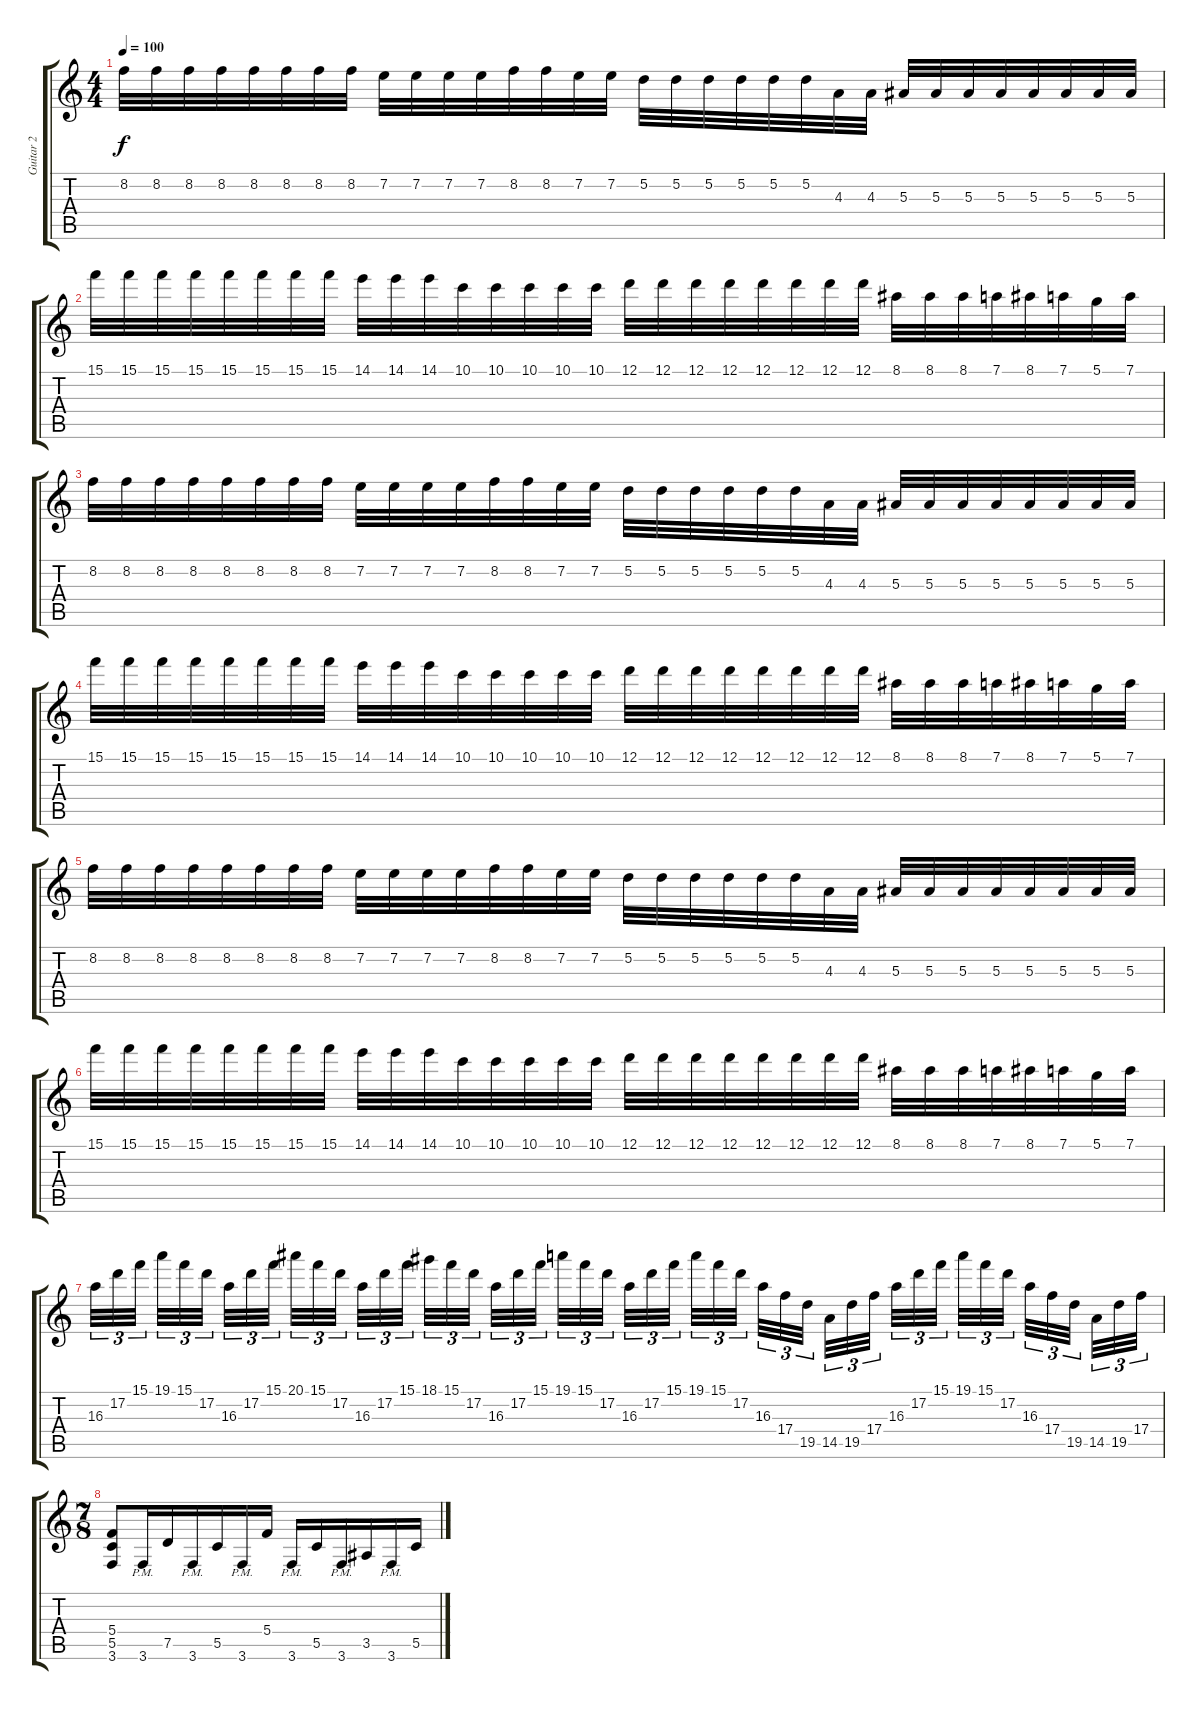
\track ("Guitar 2" "Guitar 2") {instrument distortionguitar}
\staff {score tabs}
\tuning (D4 A3 F3 C3 G2 D2) {hide}
\ts (4 4)
\tempo 100
\clef g2
\ks c
8.2.32{dy f} 8.2.32 8.2.32 8.2.32 8.2.32 8.2.32 8.2.32 8.2.32 7.2.32 7.2.32 7.2.32 7.2.32 8.2.32 8.2.32 7.2.32 7.2.32 5.2.32 5.2.32 5.2.32 5.2.32 5.2.32 5.2.32 4.3.32 4.3.32 5.3.32 5.3.32 5.3.32 5.3.32 5.3.32 5.3.32 5.3.32 5.3.32 |
15.1.32 15.1.32 15.1.32 15.1.32 15.1.32 15.1.32 15.1.32 15.1.32 14.1.32 14.1.32 14.1.32 10.1.32 10.1.32 10.1.32 10.1.32 10.1.32 12.1.32 12.1.32 12.1.32 12.1.32 12.1.32 12.1.32 12.1.32 12.1.32 8.1.32 8.1.32 8.1.32 7.1.32 8.1.32 7.1.32 5.1.32 7.1.32 |
8.2.32 8.2.32 8.2.32 8.2.32 8.2.32 8.2.32 8.2.32 8.2.32 7.2.32 7.2.32 7.2.32 7.2.32 8.2.32 8.2.32 7.2.32 7.2.32 5.2.32 5.2.32 5.2.32 5.2.32 5.2.32 5.2.32 4.3.32 4.3.32 5.3.32 5.3.32 5.3.32 5.3.32 5.3.32 5.3.32 5.3.32 5.3.32 |
15.1.32 15.1.32 15.1.32 15.1.32 15.1.32 15.1.32 15.1.32 15.1.32 14.1.32 14.1.32 14.1.32 10.1.32 10.1.32 10.1.32 10.1.32 10.1.32 12.1.32 12.1.32 12.1.32 12.1.32 12.1.32 12.1.32 12.1.32 12.1.32 8.1.32 8.1.32 8.1.32 7.1.32 8.1.32 7.1.32 5.1.32 7.1.32 |
8.2.32 8.2.32 8.2.32 8.2.32 8.2.32 8.2.32 8.2.32 8.2.32 7.2.32 7.2.32 7.2.32 7.2.32 8.2.32 8.2.32 7.2.32 7.2.32 5.2.32 5.2.32 5.2.32 5.2.32 5.2.32 5.2.32 4.3.32 4.3.32 5.3.32 5.3.32 5.3.32 5.3.32 5.3.32 5.3.32 5.3.32 5.3.32 |
15.1.32 15.1.32 15.1.32 15.1.32 15.1.32 15.1.32 15.1.32 15.1.32 14.1.32 14.1.32 14.1.32 10.1.32 10.1.32 10.1.32 10.1.32 10.1.32 12.1.32 12.1.32 12.1.32 12.1.32 12.1.32 12.1.32 12.1.32 12.1.32 8.1.32 8.1.32 8.1.32 7.1.32 8.1.32 7.1.32 5.1.32 7.1.32 |
16.3.32{tu (3 2)} 17.2.32{tu (3 2)} 15.1.32{tu (3 2) beam splitsecondary} 19.1.32{tu (3 2)} 15.1.32{tu (3 2)} 17.2.32{tu (3 2) beam splitsecondary} 16.3.32{tu (3 2)} 17.2.32{tu (3 2)} 15.1.32{tu (3 2) beam splitsecondary} 20.1.32{tu (3 2)} 15.1.32{tu (3 2)} 17.2.32{tu (3 2)} 16.3.32{tu (3 2)} 17.2.32{tu (3 2)} 15.1.32{tu (3 2) beam splitsecondary} 18.1.32{tu (3 2)} 15.1.32{tu (3 2)} 17.2.32{tu (3 2) beam splitsecondary} 16.3.32{tu (3 2)} 17.2.32{tu (3 2)} 15.1.32{tu (3 2) beam splitsecondary} 19.1.32{tu (3 2)} 15.1.32{tu (3 2)} 17.2.32{tu (3 2)} 16.3.32{tu (3 2)} 17.2.32{tu (3 2)} 15.1.32{tu (3 2) beam splitsecondary} 19.1.32{tu (3 2)} 15.1.32{tu (3 2)} 17.2.32{tu (3 2) beam splitsecondary} 16.3.32{tu (3 2)} 17.4.32{tu (3 2)} 19.5.32{tu (3 2) beam splitsecondary} 14.5.32{tu (3 2)} 19.5.32{tu (3 2)} 17.4.32{tu (3 2)} 16.3.32{tu (3 2)} 17.2.32{tu (3 2)} 15.1.32{tu (3 2) beam splitsecondary} 19.1.32{tu (3 2)} 15.1.32{tu (3 2)} 17.2.32{tu (3 2) beam splitsecondary} 16.3.32{tu (3 2)} 17.4.32{tu (3 2)} 19.5.32{tu (3 2) beam splitsecondary} 14.5.32{tu (3 2)} 19.5.32{tu (3 2)} 17.4.32{tu (3 2)} |
\ts (7 8)
(5.4 5.5 3.6).8 3.6{pm}.16 7.5.16 3.6{pm}.16 5.5.16 3.6{pm}.16 5.4.16 3.6{pm}.16 5.5.16 3.6{pm}.16 3.5.16 3.6{pm}.16 5.5.16
